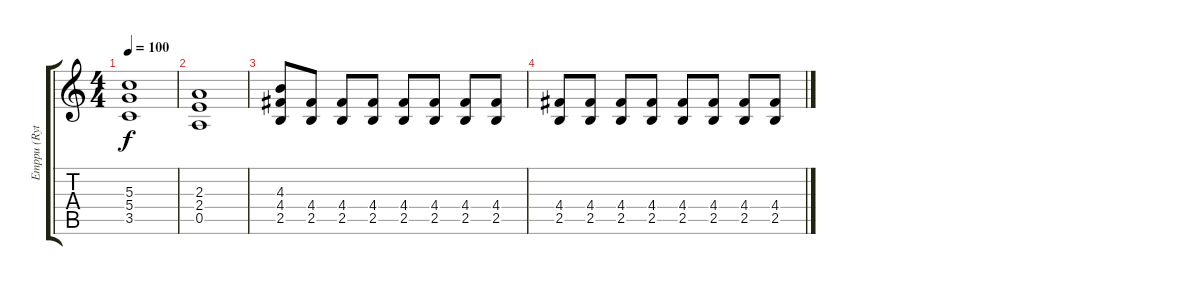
\track ("Emppu (Rythm)" "Emppu (Ryt") {instrument distortionguitar}
\staff {score tabs}
\tuning (E4 B3 G3 D3 A2 E2) {hide}
\ts (4 4)
\tempo 100
\clef g2
\ks c
(5.3 5.4 3.5).1{dy f} |
(2.3 2.4 0.5).1 |
(4.3 4.4 2.5).8 (4.4 2.5).8 (4.4 2.5).8 (4.4 2.5).8 (4.4 2.5).8 (4.4 2.5).8 (4.4 2.5).8 (4.4 2.5).8 |
(4.4 2.5).8 (4.4 2.5).8 (4.4 2.5).8 (4.4 2.5).8 (4.4 2.5).8 (4.4 2.5).8 (4.4 2.5).8 (4.4 2.5).8
